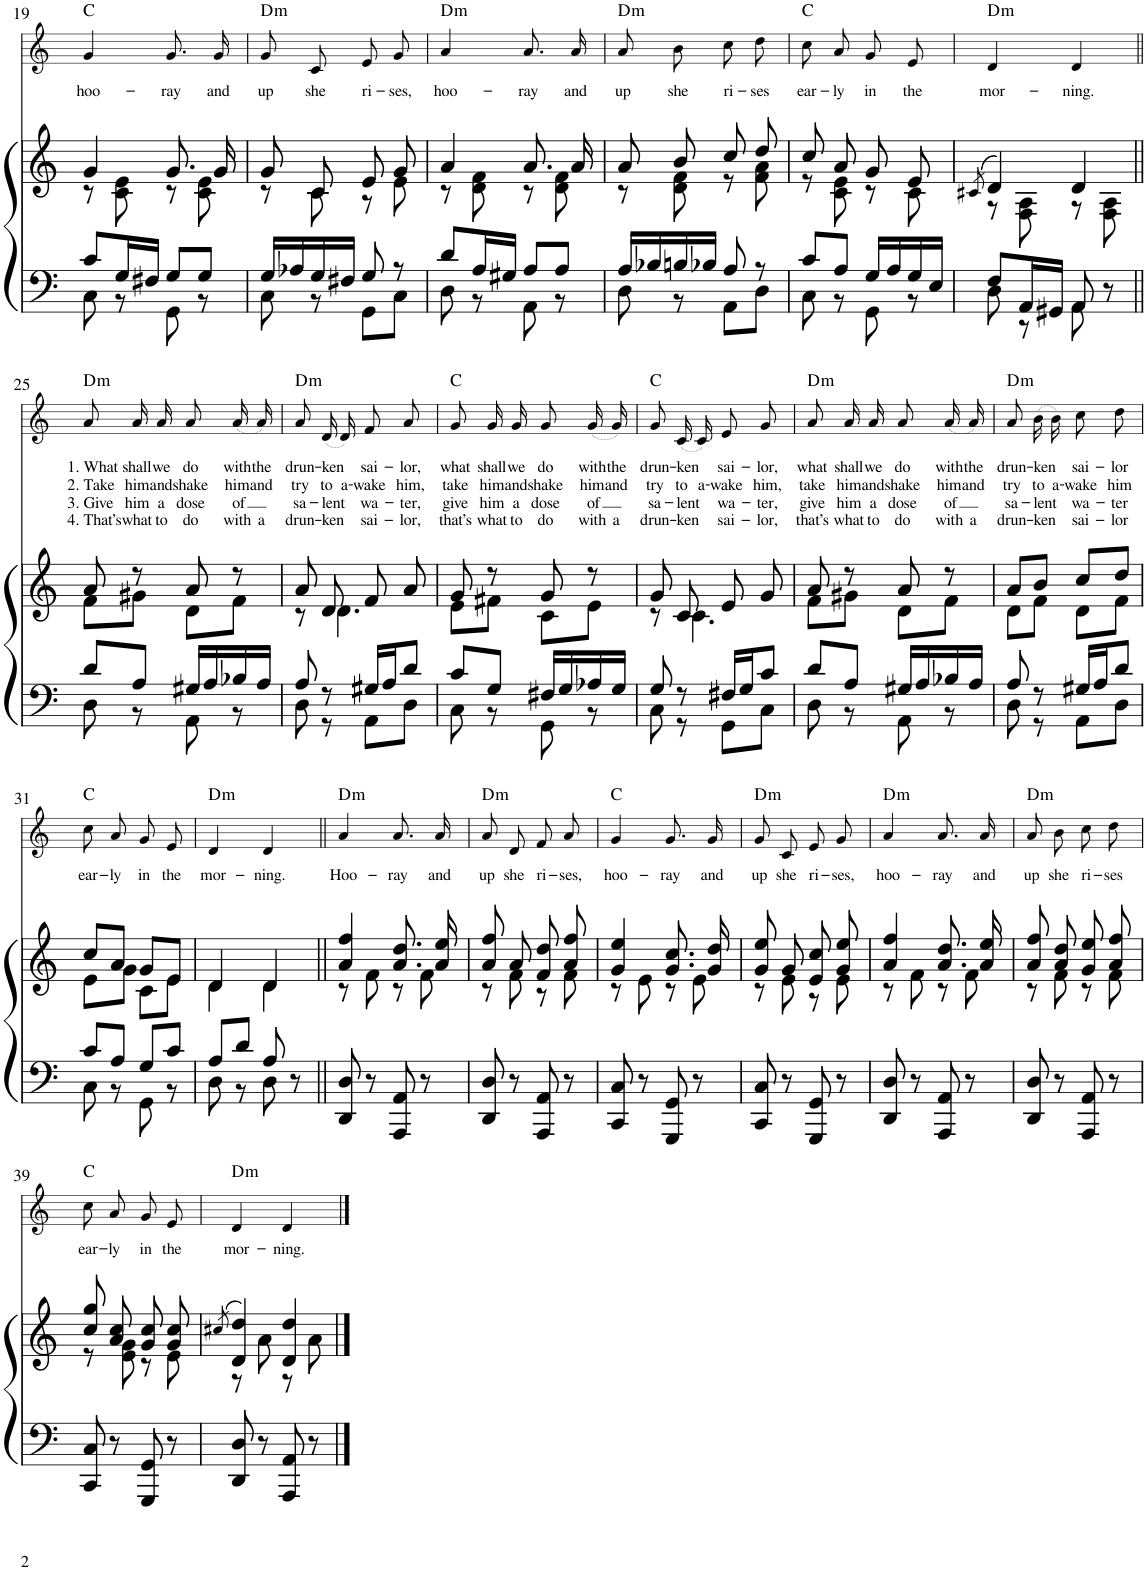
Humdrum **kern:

**kern	**kern	**kern	**text	**text	**text	**text	**harte
*part2	*part2	*part1	*part1	*part1	*part1	*part1	*part1
*staff3	*staff2	*staff1	*staff1	*staff1	*staff1	*staff1	*
*I"Piano	*	*I"P1	*	*	*	*	*
*I'Pno	*	*	*	*	*	*	*
!!LO:PB:g=z
*clefF4	*clefG2	*clefG2	*	*	*	*	*
*k[]	*k[]	*k[]	*	*	*	*	*
*M2/4	*M2/4	*M2/4	*	*	*	*	*
=19	=19	=19	=19	=19	=19	=19	=19
*^	*^	*	*	*	*	*	*
!	!	!	!	!	!LO:LY:b	!	!	!	!
8c/L	8C\	4g/	8r	4g/	hoo-	.	.	.	C:maj
16G/L	8r	.	8c\ 8e\	.	.	.	.	.	.
16F#X/JJ	.	.	.	.	.	.	.	.	.
!	!	!	!	!	!LO:LY:b	!	!	!	!
8G/L	8GG\	8.g/	8r	8.g/L	-ray	.	.	.	.
8G/J	8r	.	8c\ 8e\	.	.	.	.	.	.
!	!	!	!	!	!LO:LY:b	!	!	!	!
.	.	16g/	.	16g/Jk	and	.	.	.	.
=20	=20	=20	=20	=20	=20	=20	=20	=20	=20
!	!	!	!	!	!LO:LY:b	!	!	!	!LO:H:kt=m
16G/LL	8C\	8g/	8r	8g/L	up	.	.	.	D:min
16A-X/	.	.	.	.	.	.	.	.	.
!	!	!	!	!	!LO:LY:b	!	!	!	!
16G/	8r	8c/	8c\	8c/J	she	.	.	.	.
16F#X/JJ	.	.	.	.	.	.	.	.	.
!	!	!	!	!	!LO:LY:b	!	!	!	!
8G/	8GG\L	8e/	8r	8e/L	ri-	.	.	.	.
!	!	!	!	!	!LO:LY:b	!	!	!	!
8r	8C\J	8g/	8e\	8g/J	-ses,	.	.	.	.
=21	=21	=21	=21	=21	=21	=21	=21	=21	=21
!	!	!	!	!	!LO:LY:b	!	!	!	!LO:H:kt=m
8d/L	8D\	4a/	8r	4a/	hoo-	.	.	.	D:min
16A/L	8r	.	8d\ 8f\	.	.	.	.	.	.
16G#X/JJ	.	.	.	.	.	.	.	.	.
!	!	!	!	!	!LO:LY:b	!	!	!	!
8A/L	8AA\	8.a/	8r	8.a/L	-ray	.	.	.	.
8A/J	8r	.	8d\ 8f\	.	.	.	.	.	.
!	!	!	!	!	!LO:LY:b	!	!	!	!
.	.	16a/	.	16a/Jk	and	.	.	.	.
=22	=22	=22	=22	=22	=22	=22	=22	=22	=22
!	!	!	!	!	!LO:LY:b	!	!	!	!LO:H:kt=m
16A/LL	8D\	8a/	8r	8a/L	up	.	.	.	D:min
16B-X/	.	.	.	.	.	.	.	.	.
!	!	!	!	!	!LO:LY:b	!	!	!	!
16Bn/	8r	8b/	8d\ 8f\	8b/J	she	.	.	.	.
16B-X/JJ	.	.	.	.	.	.	.	.	.
!	!	!	!	!	!LO:LY:b	!	!	!	!
8A/	8AA\L	8cc/	8r	8cc\L	ri-	.	.	.	.
!	!	!	!	!	!LO:LY:b	!	!	!	!
8r	8D\J	8dd/	8f\ 8a\	8dd\J	-ses	.	.	.	.
=23	=23	=23	=23	=23	=23	=23	=23	=23	=23
!	!	!	!	!	!LO:LY:b	!	!	!	!
8c/L	8C\	8cc/	8r	8cc\L	ear-	.	.	.	C:maj
!	!	!	!	!	!LO:LY:b	!	!	!	!
8A/J	8r	8a/	8c\ 8e\	8a\J	-ly	.	.	.	.
!	!	!	!	!	!LO:LY:b	!	!	!	!
16G/LL	8GG\	8g/	8r	8g/L	in	.	.	.	.
16A/	.	.	.	.	.	.	.	.	.
!	!	!	!	!	!LO:LY:b	!	!	!	!
16G/	8r	8e/	8c\	8e/J	the	.	.	.	.
16E/JJ	.	.	.	.	.	.	.	.	.
=24	=24	=24	=24	=24	=24	=24	=24	=24	=24
.	.	(8qc#X/	.	.	.	.	.	.	.
!	!	!	!	!	!LO:LY:b	!	!	!	!LO:H:kt=m
8F/L	8D\	4d/)	8r	4d/	mor-	.	.	.	D:min
16AA/L	8r	.	8F\ 8A\	.	.	.	.	.	.
16GG#X/JJ	.	.	.	.	.	.	.	.	.
!	!	!	!	!	!LO:LY:b	!	!	!	!
8AA/	8AA\	4d/	8r	4d/	-ning.	.	.	.	.
8r	8ryy	.	8F\ 8A\	.	.	.	.	.	.
!!LO:LB:g=z
=25||	=25||	=25||	=25||	=25||	=25||	=25||	=25||	=25||	=25||
!	!	!	!	!	!LO:LY:b	!LO:LY:b	!LO:LY:b	!LO:LY:b	!LO:H:kt=m
8d/L	8D\	8a/	8f\L	8a/L	1. What	2. Take	3. Give	4. That’s	D:min
!	!	!	!	!	!LO:LY:b	!LO:LY:b	!LO:LY:b	!LO:LY:b	!
8A/J	8r	8r	8g#X\J	16a/L	shall	him	him	what	.
!	!	!	!	!	!LO:LY:b	!LO:LY:b	!LO:LY:b	!LO:LY:b	!
.	.	.	.	16a/JJ	we	and	a	to	.
!	!	!	!	!	!LO:LY:b	!LO:LY:b	!LO:LY:b	!LO:LY:b	!
16G#X/LL	8AA\	8a/	8d\L	8a/L	do	shake	dose	do	.
16A/	.	.	.	.	.	.	.	.	.
!	!	!	!	!	!LO:LY:b	!LO:LY:b	!LO:LY:b	!LO:LY:b	!
16B-X/	8r	8r	8f\J	(16a/L	with	him	of	with	.
!	!	!	!	!	!LO:LY:b	!LO:LY:b	!	!LO:LY:b	!
16A/JJ	.	.	.	16a/JJ)	the	and	.	a	.
=26	=26	=26	=26	=26	=26	=26	=26	=26	=26
!	!	!	!	!	!LO:LY:b	!LO:LY:b	!LO:LY:b	!LO:LY:b	!LO:H:kt=m
8A/	8D\	8a/	8r	8a/L	drun-	try	sa-	drun-	D:min
!	!	!	!	!	!LO:LY:b	!LO:LY:b	!LO:LY:b	!LO:LY:b	!
8r	8r	8d/	4.d\	(16d/L	-ken	to	-lent	-ken	.
!	!	!	!	!	!	!LO:LY:b	!	!	!
.	.	.	.	16d/JJ)	.	a-	.	.	.
!	!	!	!	!	!LO:LY:b	!LO:LY:b	!LO:LY:b	!LO:LY:b	!
16G#X/LL	8AA\L	8f/	.	8f/L	sai-	-wake	wa-	sai-	.
16A/J	.	.	.	.	.	.	.	.	.
!	!	!	!	!	!LO:LY:b	!LO:LY:b	!LO:LY:b	!LO:LY:b	!
8d/J	8D\J	8a/	.	8a/J	-lor,	him,	-ter,	-lor,	.
=27	=27	=27	=27	=27	=27	=27	=27	=27	=27
!	!	!	!	!	!LO:LY:b	!LO:LY:b	!LO:LY:b	!LO:LY:b	!
8c/L	8C\	8g/	8e\L	8g/L	what	take	give	that’s	C:maj
!	!	!	!	!	!LO:LY:b	!LO:LY:b	!LO:LY:b	!LO:LY:b	!
8G/J	8r	8r	8f#X\J	16g/L	shall	him	him	what	.
!	!	!	!	!	!LO:LY:b	!LO:LY:b	!LO:LY:b	!LO:LY:b	!
.	.	.	.	16g/JJ	we	and	a	to	.
!	!	!	!	!	!LO:LY:b	!LO:LY:b	!LO:LY:b	!LO:LY:b	!
16F#X/LL	8GG\	8g/	8c\L	8g/L	do	shake	dose	do	.
16G/	.	.	.	.	.	.	.	.	.
!	!	!	!	!	!LO:LY:b	!LO:LY:b	!LO:LY:b	!LO:LY:b	!
16A-X/	8r	8r	8e\J	(16g/L	with	him	of	with	.
!	!	!	!	!	!LO:LY:b	!LO:LY:b	!	!LO:LY:b	!
16G/JJ	.	.	.	16g/JJ)	the	and	.	a	.
=28	=28	=28	=28	=28	=28	=28	=28	=28	=28
!	!	!	!	!	!LO:LY:b	!LO:LY:b	!LO:LY:b	!LO:LY:b	!
8G/	8C\	8g/	8r	8g/L	drun-	try	sa-	drun-	C:maj
!	!	!	!	!	!LO:LY:b	!LO:LY:b	!LO:LY:b	!LO:LY:b	!
8r	8r	8c/	4.c\	(16c/L	-ken	to	-lent	-ken	.
!	!	!	!	!	!	!LO:LY:b	!	!	!
.	.	.	.	16c/JJ)	.	a-	.	.	.
!	!	!	!	!	!LO:LY:b	!LO:LY:b	!LO:LY:b	!LO:LY:b	!
16F#X/LL	8GG\L	8e/	.	8e/L	sai-	-wake	wa-	sai-	.
16G/J	.	.	.	.	.	.	.	.	.
!	!	!	!	!	!LO:LY:b	!LO:LY:b	!LO:LY:b	!LO:LY:b	!
8c/J	8C\J	8g/	.	8g/J	-lor,	him,	-ter,	-lor,	.
=29	=29	=29	=29	=29	=29	=29	=29	=29	=29
!	!	!	!	!	!LO:LY:b	!LO:LY:b	!LO:LY:b	!LO:LY:b	!LO:H:kt=m
8d/L	8D\	8a/	8f\L	8a/L	what	take	give	that’s	D:min
!	!	!	!	!	!LO:LY:b	!LO:LY:b	!LO:LY:b	!LO:LY:b	!
8A/J	8r	8r	8g#X\J	16a/L	shall	him	him	what	.
!	!	!	!	!	!LO:LY:b	!LO:LY:b	!LO:LY:b	!LO:LY:b	!
.	.	.	.	16a/JJ	we	and	a	to	.
!	!	!	!	!	!LO:LY:b	!LO:LY:b	!LO:LY:b	!LO:LY:b	!
16G#X/LL	8AA\	8a/	8d\L	8a/L	do	shake	dose	do	.
16A/	.	.	.	.	.	.	.	.	.
!	!	!	!	!	!LO:LY:b	!LO:LY:b	!LO:LY:b	!LO:LY:b	!
16B-X/	8r	8r	8f\J	(16a/L	with	him	of	with	.
!	!	!	!	!	!LO:LY:b	!LO:LY:b	!	!LO:LY:b	!
16A/JJ	.	.	.	16a/JJ)	the	and	.	a	.
=30	=30	=30	=30	=30	=30	=30	=30	=30	=30
!	!	!	!	!	!LO:LY:b	!LO:LY:b	!LO:LY:b	!LO:LY:b	!LO:H:kt=m
8A/	8D\	8a/L	8d\L	8a/L	drun-	try	sa-	drun-	D:min
!	!	!	!	!	!LO:LY:b	!LO:LY:b	!LO:LY:b	!LO:LY:b	!
8r	8r	8b/J	8f\J	(16b/L	-ken	to	-lent	-ken	.
!	!	!	!	!	!	!LO:LY:b	!	!	!
.	.	.	.	16b/JJ)	.	a-	.	.	.
!	!	!	!	!	!LO:LY:b	!LO:LY:b	!LO:LY:b	!LO:LY:b	!
16G#X/LL	8AA\L	8cc/L	8d\L	8cc\L	sai-	-wake	wa-	sai-	.
16A/J	.	.	.	.	.	.	.	.	.
!	!	!	!	!	!LO:LY:b	!LO:LY:b	!LO:LY:b	!LO:LY:b	!
8d/J	8D\J	8dd/J	8f\J	8dd\J	-lor	him	-ter	-lor	.
!!LO:LB:g=z
=31	=31	=31	=31	=31	=31	=31	=31	=31	=31
!	!	!	!	!	!LO:LY:b	!	!	!	!
8c/L	8C\	8cc/L	8e\L	8cc\L	ear-	.	.	.	C:maj
!	!	!	!	!	!LO:LY:b	!	!	!	!
8A/J	8r	8a/J	8g\J	8a\J	-ly	.	.	.	.
!	!	!	!	!	!LO:LY:b	!	!	!	!
8G/L	8GG\	8g/L	8c\L	8g/L	in	.	.	.	.
!	!	!	!	!	!LO:LY:b	!	!	!	!
8c/J	8r	8e/J	8e\J	8e/J	the	.	.	.	.
=32	=32	=32	=32	=32	=32	=32	=32	=32	=32
!	!	!	!	!	!LO:LY:b	!	!	!	!LO:H:kt=m
8A/L	8D\	4d/	4d\	4d/	mor-	.	.	.	D:min
8d/J	8r	.	.	.	.	.	.	.	.
!	!	!	!	!	!LO:LY:b	!	!	!	!
8A/	8D\	4d/	4d\	4d/	-ning.	.	.	.	.
8r	8ryy	.	.	.	.	.	.	.	.
=33||	=33||	=33||	=33||	=33||	=33||	=33||	=33||	=33||	=33||
!	!	!	!	!	!LO:LY:b	!	!	!	!LO:H:kt=m
*v	*v	*	*	*	*	*	*	*	*
8DD/ 8D/	4a/ 4ff/	8r	4a/	Hoo-	.	.	.	D:min
8r	.	8f\	.	.	.	.	.	.
!	!	!	!	!LO:LY:b	!	!	!	!
8AAA/ 8AA/	8.a/ 8.dd/	8r	8.a/L	-ray	.	.	.	.
8r	.	8f\	.	.	.	.	.	.
!	!	!	!	!LO:LY:b	!	!	!	!
.	16a/ 16ee/	.	16a/Jk	and	.	.	.	.
=34	=34	=34	=34	=34	=34	=34	=34	=34
!	!	!	!	!LO:LY:b	!	!	!	!LO:H:kt=m
8DD/ 8D/	8a/ 8ff/	8r	8a/L	up	.	.	.	D:min
!	!	!	!	!LO:LY:b	!	!	!	!
8r	8a/	8f\	8d/J	she	.	.	.	.
!	!	!	!	!LO:LY:b	!	!	!	!
8AAA/ 8AA/	8f/ 8dd/	8r	8f/L	ri-	.	.	.	.
!	!	!	!	!LO:LY:b	!	!	!	!
8r	8a/ 8ff/	8f\	8a/J	-ses,	.	.	.	.
=35	=35	=35	=35	=35	=35	=35	=35	=35
!	!	!	!	!LO:LY:b	!	!	!	!
8CC/ 8C/	4g/ 4ee/	8r	4g/	hoo-	.	.	.	C:maj
8r	.	8e\	.	.	.	.	.	.
!	!	!	!	!LO:LY:b	!	!	!	!
8GGG/ 8GG/	8.g/ 8.cc/	8r	8.g/L	-ray	.	.	.	.
8r	.	8e\	.	.	.	.	.	.
!	!	!	!	!LO:LY:b	!	!	!	!
.	16g/ 16dd/	.	16g/Jk	and	.	.	.	.
=36	=36	=36	=36	=36	=36	=36	=36	=36
!	!	!	!	!LO:LY:b	!	!	!	!LO:H:kt=m
8CC/ 8C/	8g/ 8ee/	8r	8g/L	up	.	.	.	D:min
!	!	!	!	!LO:LY:b	!	!	!	!
8r	8g/	8e\	8c/J	she	.	.	.	.
!	!	!	!	!LO:LY:b	!	!	!	!
8GGG/ 8GG/	8e/ 8cc/	8r	8e/L	ri-	.	.	.	.
!	!	!	!	!LO:LY:b	!	!	!	!
8r	8g/ 8ee/	8e\	8g/J	-ses,	.	.	.	.
=37	=37	=37	=37	=37	=37	=37	=37	=37
!	!	!	!	!LO:LY:b	!	!	!	!LO:H:kt=m
8DD/ 8D/	4a/ 4ff/	8r	4a/	hoo-	.	.	.	D:min
8r	.	8f\	.	.	.	.	.	.
!	!	!	!	!LO:LY:b	!	!	!	!
8AAA/ 8AA/	8.a/ 8.dd/	8r	8.a/L	-ray	.	.	.	.
8r	.	8f\	.	.	.	.	.	.
!	!	!	!	!LO:LY:b	!	!	!	!
.	16a/ 16ee/	.	16a/Jk	and	.	.	.	.
=38	=38	=38	=38	=38	=38	=38	=38	=38
!	!	!	!	!LO:LY:b	!	!	!	!LO:H:kt=m
8DD/ 8D/	8a/ 8ff/	8r	8a/L	up	.	.	.	D:min
!	!	!	!	!LO:LY:b	!	!	!	!
8r	8a/ 8dd/	8f\	8b/J	she	.	.	.	.
!	!	!	!	!LO:LY:b	!	!	!	!
8AAA/ 8AA/	8g/ 8ee/	8r	8cc\L	ri-	.	.	.	.
!	!	!	!	!LO:LY:b	!	!	!	!
8r	8a/ 8ff/	8f\	8dd\J	-ses	.	.	.	.
!!LO:LB:g=z
=39	=39	=39	=39	=39	=39	=39	=39	=39
!	!	!	!	!LO:LY:b	!	!	!	!
8CC/ 8C/	8cc/ 8gg/	8r	8cc\L	ear-	.	.	.	C:maj
!	!	!	!	!LO:LY:b	!	!	!	!
8r	8a/ 8cc/	8e\ 8g\	8a\J	-ly	.	.	.	.
!	!	!	!	!LO:LY:b	!	!	!	!
8GGG/ 8GG/	8g/ 8cc/	8r	8g/L	in	.	.	.	.
!	!	!	!	!LO:LY:b	!	!	!	!
8r	8g/ 8cc/	8e\	8e/J	the	.	.	.	.
=40	=40	=40	=40	=40	=40	=40	=40	=40
.	(8qcc#X/	.	.	.	.	.	.	.
!	!	!	!	!LO:LY:b	!	!	!	!LO:H:kt=m
8DD/ 8D/	4d/ 4dd/)	8r	4d/	mor-	.	.	.	D:min
8r	.	8a\	.	.	.	.	.	.
!	!	!	!	!LO:LY:b	!	!	!	!
8AAA/ 8AA/	4d/ 4dd/	8r	4d/	-ning.	.	.	.	.
8r	.	8a\	.	.	.	.	.	.
*	*v	*v	*	*	*	*	*	*
==	==	==	==	==	==	==	==
*-	*-	*-	*-	*-	*-	*-	*-
